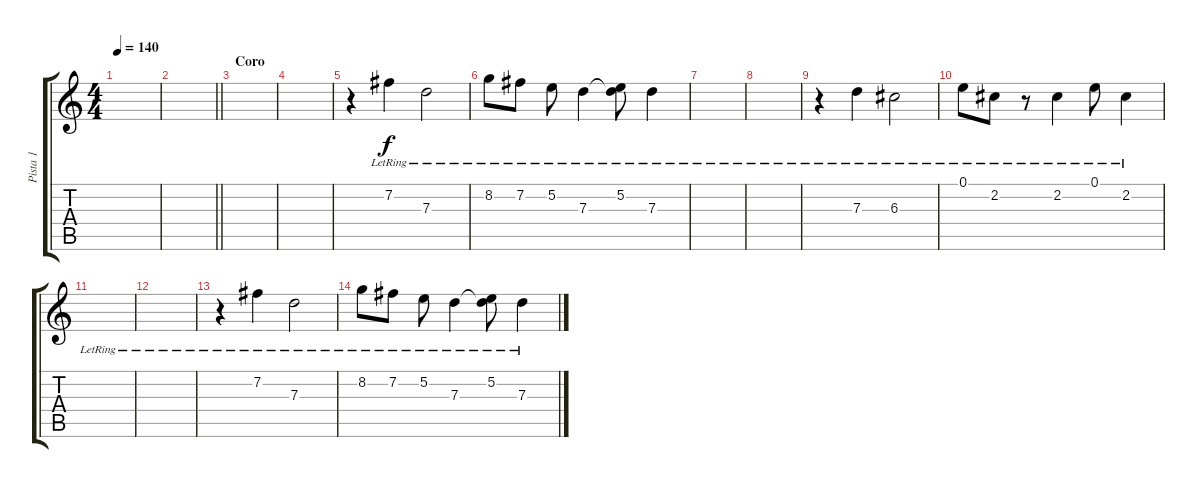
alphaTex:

\track ("Pista 1" "Pista 1") {instrument acousticguitarnylon}
\staff {score tabs}
\tuning (E4 B3 G3 D3 A2 E2) {hide}
\ts (4 4)
\tempo 140
\clef g2
\ks c
|
\barLineRight lightlight
|
\section ("" "Coro")
|
|
r.4 7.2{lr}.4{dy f} 7.3{lr}.2 |
8.2{lr}.8 7.2{lr}.8 5.2{lr}.8 7.3{lr}.4 (5.2{lr} 7.3{t}).8 7.3{lr}.4 |
|
|
r.4 7.3{lr}.4 6.3{lr}.2 |
0.1{lr}.8 2.2{lr}.8 r.8 2.2{lr}.4 0.1{lr}.8 2.2{lr}.4 |
|
|
r.4 7.2{lr}.4 7.3{lr}.2 |
8.2{lr}.8 7.2{lr}.8 5.2{lr}.8 7.3{lr}.4 (5.2{lr} 7.3{t}).8 7.3{lr}.4
